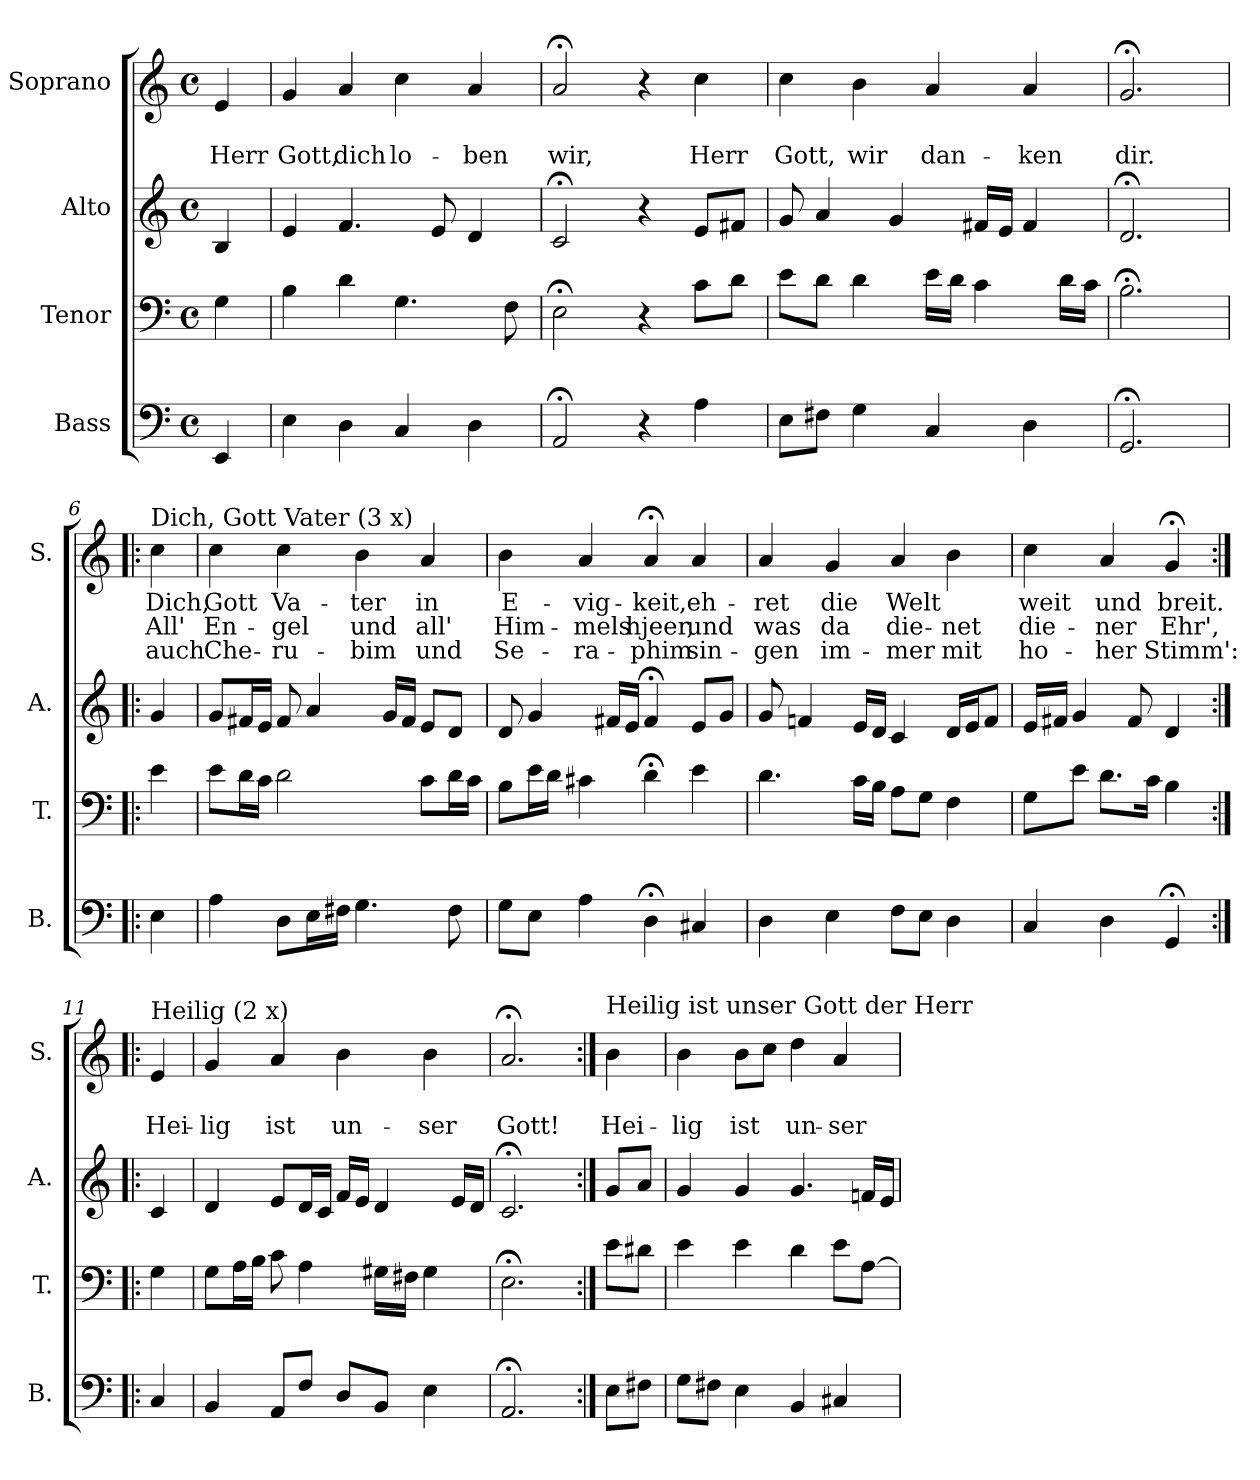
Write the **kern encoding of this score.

**kern	**kern	**kern	**kern	**text	**text	**text
*part4	*part3	*part2	*part1	*part1	*part1	*part1
*staff4	*staff3	*staff2	*staff1	*staff1	*staff1	*staff1
*I"Bass	*I"Tenor	*I"Alto	*I"Soprano	*	*	*
*I'B.	*I'T.	*I'A.	*I'S.	*	*	*
*clefF4	*clefF4	*clefG2	*clefG2	*	*	*
*k[]	*k[]	*k[]	*k[]	*	*	*
*M4/4	*M4/4	*M4/4	*M4/4	*	*	*
*met(c)	*met(c)	*met(c)	*met(c)	*	*	*
=1	=1	=1	=1	=1	=1	=1
!	!	!	!	!	!LO:LY:b	!
4EE/	4G\	4B/	4e/	.	Herr	.
=2	=2	=2	=2	=2	=2	=2
!	!	!	!	!	!LO:LY:b	!
4E\	4B\	4e/	4g/	.	Gott,	.
!	!	!	!	!	!LO:LY:b	!
4D\	4d\	4.f/	4a/	.	dich	.
!	!	!	!	!	!LO:LY:b	!
4C/	4.G\	.	4cc\	.	lo-	.
.	.	8e/	.	.	.	.
!	!	!	!	!	!LO:LY:b	!
4D\	.	4d/	4a/	.	-ben	.
.	8F\	.	.	.	.	.
=3	=3	=3	=3	=3	=3	=3
!	!	!	!	!	!LO:LY:b	!
2AA;</	2E;<\	2c;</	2a;</	.	wir,	.
4r	4r	4r	4r	.	.	.
!	!	!	!	!	!LO:LY:b	!
4A\	8c\L	8e/L	4cc\	.	Herr	.
.	8d\J	8f#X/J	.	.	.	.
=4	=4	=4	=4	=4	=4	=4
!	!	!	!	!	!LO:LY:b	!
8E\L	8e\L	8g/	4cc\	.	Gott,	.
8F#X\J	8d\J	4a/	.	.	.	.
!	!	!	!	!	!LO:LY:b	!
4G\	4d\	.	4b\	.	wir	.
.	.	4g/	.	.	.	.
!	!	!	!	!	!LO:LY:b	!
4C/	16e\LL	.	4a/	.	dan-	.
.	16d\JJ	.	.	.	.	.
.	4c\	16f#X/LL	.	.	.	.
.	.	16e/JJ	.	.	.	.
!	!	!	!	!	!LO:LY:b	!
4D\	.	4f#/	4a/	.	-ken	.
.	16d\LL	.	.	.	.	.
.	16c\JJ	.	.	.	.	.
=5	=5	=5	=5	=5	=5	=5
!	!	!	!	!	!LO:LY:b	!
2.GG;</	2.B;<\	2.d;</	2.g;</	.	dir.	.
!!LO:LB:g=z
=6!|:	=6!|:	=6!|:	=6!|:	=6!|:	=6!|:	=6!|:
!	!	!	!LO:TX:a:t=Dich, Gott Vater (3 x)	!	!	!
!	!	!	!	!LO:LY:b	!LO:LY:b	!LO:LY:b
4E\	4e\	4g/	4cc\	Dich,	All'	auch
=7	=7	=7	=7	=7	=7	=7
!	!	!	!	!LO:LY:b	!LO:LY:b	!LO:LY:b
4A\	8e\L	8g/L	4cc\	Gott	En-	Che-
.	16d\L	16f#X/L	.	.	.	.
.	16c\JJ	16e/JJ	.	.	.	.
!	!	!	!	!LO:LY:b	!LO:LY:b	!LO:LY:b
8D\L	2d\	8f#/	4cc\	Va-	-gel	-ru-
16E\L	.	4a/	.	.	.	.
16F#X\JJ	.	.	.	.	.	.
!	!	!	!	!LO:LY:b	!LO:LY:b	!LO:LY:b
4.G\	.	.	4b\	-ter	und	-bim
.	.	16g/LL	.	.	.	.
.	.	16f#/JJ	.	.	.	.
!	!	!	!	!LO:LY:b	!LO:LY:b	!LO:LY:b
.	8c\L	8e/L	4a/	in	all'	und
8F#\	16d\L	8d/J	.	.	.	.
.	16c\JJ	.	.	.	.	.
=8	=8	=8	=8	=8	=8	=8
!	!	!	!	!LO:LY:b	!LO:LY:b	!LO:LY:b
8G\L	8B\L	8d/	4b\	E-	Him-	Se-
8E\J	16e\L	4g/	.	.	.	.
.	16d\JJ	.	.	.	.	.
!	!	!	!	!LO:LY:b	!LO:LY:b	!LO:LY:b
4A\	4c#X\	.	4a/	-vig-	-mels	-ra-
.	.	16f#X/LL	.	.	.	.
.	.	16e/JJ	.	.	.	.
!	!	!	!	!LO:LY:b	!LO:LY:b	!LO:LY:b
4D;<\	4d;<\	4f#;</	4a;</	-keit,	hjeer,	-phim
!	!	!	!	!LO:LY:b	!LO:LY:b	!LO:LY:b
4C#X/	4e\	8e/L	4a/	eh-	und	sin-
.	.	8g/J	.	.	.	.
=9	=9	=9	=9	=9	=9	=9
!	!	!	!	!LO:LY:b	!LO:LY:b	!LO:LY:b
4D\	4.d\	8g/	4a/	-ret	was	-gen
.	.	4fn/	.	.	.	.
!	!	!	!	!LO:LY:b	!LO:LY:b	!LO:LY:b
4E\	.	.	4g/	die	da	im-
.	16c\LL	16e/LL	.	.	.	.
.	16B\JJ	16d/JJ	.	.	.	.
!	!	!	!	!LO:LY:b	!LO:LY:b	!LO:LY:b
8F\L	8A\L	4c/	4a/	Welt	die-	-mer
8E\J	8G\J	.	.	.	.	.
!	!	!	!	!	!LO:LY:b	!LO:LY:b
4D\	4F\	16d/LL	4b\	.	-net	mit
.	.	16e/J	.	.	.	.
.	.	8f/J	.	.	.	.
!!LO:PB:g=z
=10	=10	=10	=10	=10	=10	=10
!	!	!	!	!LO:LY:b	!LO:LY:b	!LO:LY:b
4C/	8G\L	16e/LL	4cc\	weit	die-	ho-
.	.	16f#X/JJ	.	.	.	.
.	8e\J	4g/	.	.	.	.
!	!	!	!	!LO:LY:b	!LO:LY:b	!LO:LY:b
4D\	8.d\L	.	4a/	und	-ner	-her
.	.	8f#/	.	.	.	.
.	16c\Jk	.	.	.	.	.
!	!	!	!	!LO:LY:b	!LO:LY:b	!LO:LY:b
4GG;</	4B\	4d/	4g;</	breit.	Ehr',	Stimm':
=11:|!|:	=11:|!|:	=11:|!|:	=11:|!|:	=11:|!|:	=11:|!|:	=11:|!|:
!	!	!	!LO:TX:a:t=Heilig (2 x)	!	!	!
!	!	!	!	!	!LO:LY:b	!
4C/	4G\	4c/	4e/	.	Hei-	.
=12	=12	=12	=12	=12	=12	=12
!	!	!	!	!	!LO:LY:b	!
4BB/	8G\L	4d/	4g/	.	-lig	.
.	16A\L	.	.	.	.	.
.	16B\JJ	.	.	.	.	.
!	!	!	!	!	!LO:LY:b	!
8AA/L	8c\	8e/L	4a/	.	ist	.
8F/J	4A\	16d/L	.	.	.	.
.	.	16c/JJ	.	.	.	.
!	!	!	!	!	!LO:LY:b	!
8D/L	.	16f/LL	4b\	.	un-	.
.	.	16e/JJ	.	.	.	.
8BB/J	16G#X\LL	4d/	.	.	.	.
.	16F#X\JJ	.	.	.	.	.
!	!	!	!	!	!LO:LY:b	!
4E\	4G#\	.	4b\	.	-ser	.
.	.	16e/LL	.	.	.	.
.	.	16d/JJ	.	.	.	.
=13	=13	=13	=13	=13	=13	=13
!	!	!	!	!	!LO:LY:b	!
2.AA;</	2.E;<\	2.c;</	2.a;</	.	Gott!	.
!!LO:LB:g=z
=14:|!	=14:|!	=14:|!	=14:|!	=14:|!	=14:|!	=14:|!
!	!	!	!LO:TX:a:t=Heilig ist unser Gott der Herr	!	!	!
!	!	!	!	!	!LO:LY:b	!
8E\L	8e\L	8g/L	4b\	.	Hei-	.
8F#X\J	8d#X\J	8a/J	.	.	.	.
=15	=15	=15	=15	=15	=15	=15
!	!	!	!	!	!LO:LY:b	!
8G\L	4e\	4g/	4b\	.	-lig	.
8F#X\J	.	.	.	.	.	.
!	!	!	!	!	!LO:LY:b	!
4E\	4e\	4g/	8b\L	.	ist	.
.	.	.	8cc\J	.	.	.
!	!	!	!	!	!LO:LY:b	!
4BB/	4d\	4.g/	4dd\	.	un-	.
!	!	!	!	!	!LO:LY:b	!
4C#X/	8e\L	.	4a/	.	-ser	.
.	[8A\J	16fn/LL	.	.	.	.
.	.	16e/JJ	.	.	.	.
=	=	=	=	=	=	=
*-	*-	*-	*-	*-	*-	*-
